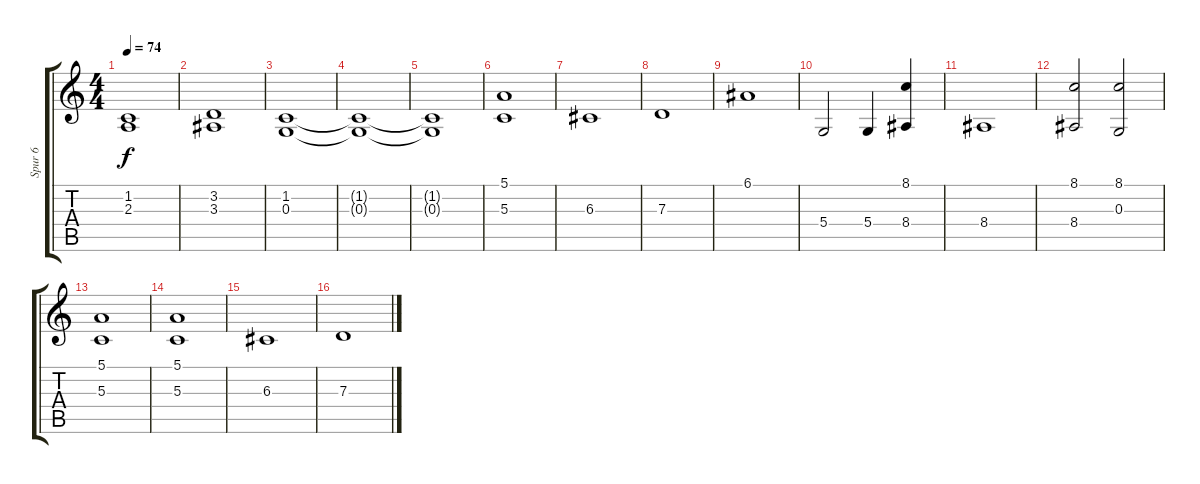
\track ("Spur 6" "Spur 6") {instrument trumpet}
\staff {score tabs}
\tuning (E4 B3 G3 D3 A2 E2) {hide}
\ts (4 4)
\tempo 74
\clef g2
\ks c
(1.2 2.3).1{dy f} |
(3.2 3.3).1 |
(1.2 0.3).1 |
(1.2{t} 0.3{t}).1 |
(1.2{t} 0.3{t}).1 |
(5.1 5.3).1 |
6.3.1 |
7.3.1 |
6.1.1 |
5.4.2 5.4.4 (8.1 8.4).4 |
8.4.1 |
(8.1 8.4).2 (8.1 0.3).2 |
(5.1 5.3).1 |
(5.1 5.3).1 |
6.3.1 |
7.3.1
